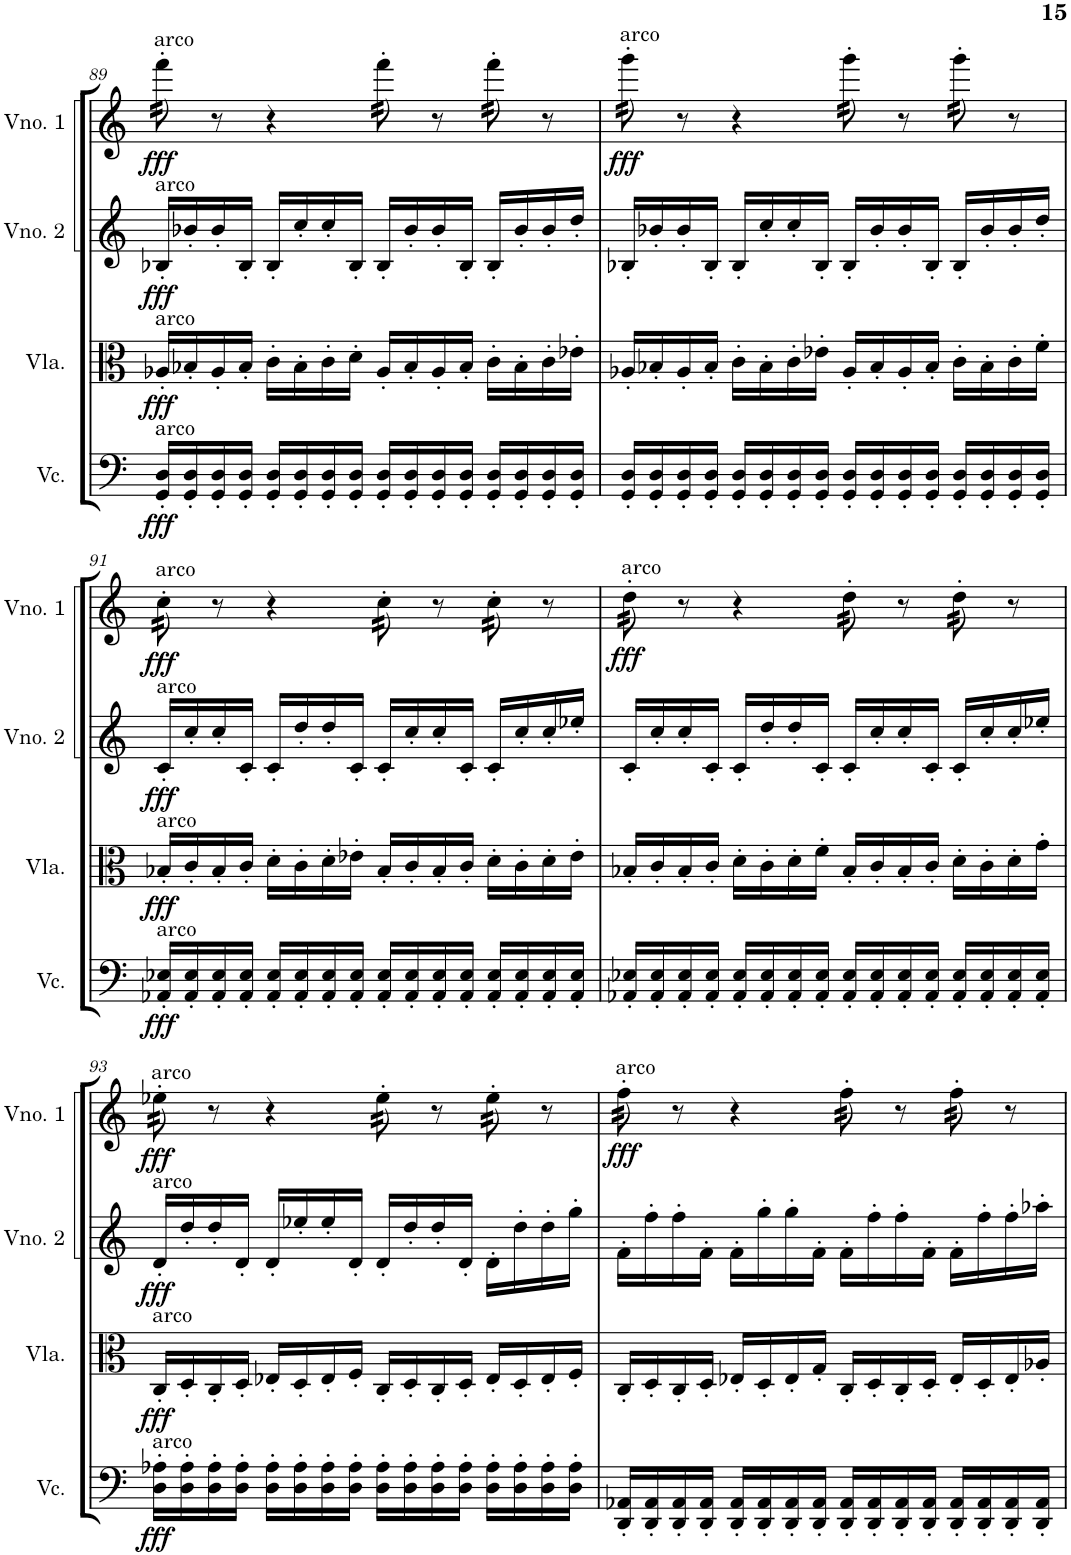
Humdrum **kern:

**kern	**dynam	**kern	**dynam	**kern	**dynam	**kern	**dynam
*part4	*part4	*part3	*part3	*part2	*part2	*part1	*part1
*staff4	*staff4	*staff3	*staff3	*staff2	*staff2	*staff1	*staff1
*I"Violoncelo	*	*I"Viola	*	*I"Violino 2	*	*I"Violino 1	*
*I'Vc.	*	*I'Vla.	*	*I'Vno. 2	*	*I'Vno. 1	*
!!LO:PB:g=z
*clefF4	*	*clefC3	*	*clefG2	*	*clefG2	*
*k[]	*	*k[]	*	*k[]	*	*k[]	*
*M4/4	*	*M4/4	*	*M4/4	*	*M4/4	*
=89	=89	=89	=89	=89	=89	=89	=89
!	!	!	!	!	!	!LO:TX:a:t=arco	!
!	!	!	!	!LO:TX:a:t=arco	!	!	!
!	!	!LO:TX:a:t=arco	!	!	!	!	!
!LO:TX:a:t=arco	!	!	!	!	!	!	!
!	!LO:DY:b	!	!LO:DY:b	!	!LO:DY:b	!	!LO:DY:b
*	*	*	*	*	*	*tremolo	*
16GG/' 16D/'LL	fff	16A-X'/LL	fff	16B-X'/LL	fff	32fff'\	fff
.	.	.	.	.	.	32fff'\	.
16GG/' 16D/'	.	16B-X'/	.	16b-X'/	.	32fff'\	.
.	.	.	.	.	.	32fff'\	.
16GG/' 16D/'	.	16A-'/	.	16b-'/	.	8r	.
16GG/' 16D/'JJ	.	16B-'/JJ	.	16B-'/JJ	.	.	.
16GG/' 16D/'LL	.	16c'\LL	.	16B-'/LL	.	4r	.
16GG/' 16D/'	.	16B-'\	.	16cc'/	.	.	.
16GG/' 16D/'	.	16c'\	.	16cc'/	.	.	.
16GG/' 16D/'JJ	.	16d'\JJ	.	16B-'/JJ	.	.	.
16GG/' 16D/'LL	.	16A-'/LL	.	16B-'/LL	.	32fff'\	.
.	.	.	.	.	.	32fff'\	.
16GG/' 16D/'	.	16B-'/	.	16b-'/	.	32fff'\	.
.	.	.	.	.	.	32fff'\	.
16GG/' 16D/'	.	16A-'/	.	16b-'/	.	8r	.
16GG/' 16D/'JJ	.	16B-'/JJ	.	16B-'/JJ	.	.	.
16GG/' 16D/'LL	.	16c'\LL	.	16B-'/LL	.	32fff'\	.
.	.	.	.	.	.	32fff'\	.
16GG/' 16D/'	.	16B-'\	.	16b-'/	.	32fff'\	.
.	.	.	.	.	.	32fff'\	.
16GG/' 16D/'	.	16c'\	.	16b-'/	.	8r	.
16GG/' 16D/'JJ	.	16e-X'\JJ	.	16dd'/JJ	.	.	.
=90	=90	=90	=90	=90	=90	=90	=90
!	!	!	!	!	!	!LO:TX:a:t=arco	!
!	!	!	!	!	!	!	!LO:DY:b
16GG/' 16D/'LL	.	16A-X'/LL	.	16B-X'/LL	.	32ggg'\	fff
.	.	.	.	.	.	32ggg'\	.
16GG/' 16D/'	.	16B-X'/	.	16b-X'/	.	32ggg'\	.
.	.	.	.	.	.	32ggg'\	.
16GG/' 16D/'	.	16A-'/	.	16b-'/	.	8r	.
16GG/' 16D/'JJ	.	16B-'/JJ	.	16B-'/JJ	.	.	.
16GG/' 16D/'LL	.	16c'\LL	.	16B-'/LL	.	4r	.
16GG/' 16D/'	.	16B-'\	.	16cc'/	.	.	.
16GG/' 16D/'	.	16c'\	.	16cc'/	.	.	.
16GG/' 16D/'JJ	.	16e-X'\JJ	.	16B-'/JJ	.	.	.
16GG/' 16D/'LL	.	16A-'/LL	.	16B-'/LL	.	32ggg'\	.
.	.	.	.	.	.	32ggg'\	.
16GG/' 16D/'	.	16B-'/	.	16b-'/	.	32ggg'\	.
.	.	.	.	.	.	32ggg'\	.
16GG/' 16D/'	.	16A-'/	.	16b-'/	.	8r	.
16GG/' 16D/'JJ	.	16B-'/JJ	.	16B-'/JJ	.	.	.
16GG/' 16D/'LL	.	16c'\LL	.	16B-'/LL	.	32ggg'\	.
.	.	.	.	.	.	32ggg'\	.
16GG/' 16D/'	.	16B-'\	.	16b-'/	.	32ggg'\	.
.	.	.	.	.	.	32ggg'\	.
16GG/' 16D/'	.	16c'\	.	16b-'/	.	8r	.
16GG/' 16D/'JJ	.	16f'\JJ	.	16dd'/JJ	.	.	.
!!LO:LB:g=z
=91	=91	=91	=91	=91	=91	=91	=91
!	!	!	!	!	!	!LO:TX:a:t=arco	!
!	!	!	!	!LO:TX:a:t=arco	!	!	!
!	!	!LO:TX:a:t=arco	!	!	!	!	!
!LO:TX:a:t=arco	!	!	!	!	!	!	!
!	!LO:DY:b	!	!LO:DY:b	!	!LO:DY:b	!	!LO:DY:b
16AA-X/' 16E-X/'LL	fff	16B-X'/LL	fff	16c'/LL	fff	32cc'\	fff
.	.	.	.	.	.	32cc'\	.
16AA-/' 16E-/'	.	16c'/	.	16cc'/	.	32cc'\	.
.	.	.	.	.	.	32cc'\	.
16AA-/' 16E-/'	.	16B-'/	.	16cc'/	.	8r	.
16AA-/' 16E-/'JJ	.	16c'/JJ	.	16c'/JJ	.	.	.
16AA-/' 16E-/'LL	.	16d'\LL	.	16c'/LL	.	4r	.
16AA-/' 16E-/'	.	16c'\	.	16dd'/	.	.	.
16AA-/' 16E-/'	.	16d'\	.	16dd'/	.	.	.
16AA-/' 16E-/'JJ	.	16e-X'\JJ	.	16c'/JJ	.	.	.
16AA-/' 16E-/'LL	.	16B-'/LL	.	16c'/LL	.	32cc'\	.
.	.	.	.	.	.	32cc'\	.
16AA-/' 16E-/'	.	16c'/	.	16cc'/	.	32cc'\	.
.	.	.	.	.	.	32cc'\	.
16AA-/' 16E-/'	.	16B-'/	.	16cc'/	.	8r	.
16AA-/' 16E-/'JJ	.	16c'/JJ	.	16c'/JJ	.	.	.
16AA-/' 16E-/'LL	.	16d'\LL	.	16c'/LL	.	32cc'\	.
.	.	.	.	.	.	32cc'\	.
16AA-/' 16E-/'	.	16c'\	.	16cc'/	.	32cc'\	.
.	.	.	.	.	.	32cc'\	.
16AA-/' 16E-/'	.	16d'\	.	16cc'/	.	8r	.
16AA-/' 16E-/'JJ	.	16e-'\JJ	.	16ee-X'/JJ	.	.	.
=92	=92	=92	=92	=92	=92	=92	=92
!	!	!	!	!	!	!LO:TX:a:t=arco	!
!	!	!	!	!	!	!	!LO:DY:b
16AA-X/' 16E-X/'LL	.	16B-X'/LL	.	16c'/LL	.	32dd'\	fff
.	.	.	.	.	.	32dd'\	.
16AA-/' 16E-/'	.	16c'/	.	16cc'/	.	32dd'\	.
.	.	.	.	.	.	32dd'\	.
16AA-/' 16E-/'	.	16B-'/	.	16cc'/	.	8r	.
16AA-/' 16E-/'JJ	.	16c'/JJ	.	16c'/JJ	.	.	.
16AA-/' 16E-/'LL	.	16d'\LL	.	16c'/LL	.	4r	.
16AA-/' 16E-/'	.	16c'\	.	16dd'/	.	.	.
16AA-/' 16E-/'	.	16d'\	.	16dd'/	.	.	.
16AA-/' 16E-/'JJ	.	16f'\JJ	.	16c'/JJ	.	.	.
16AA-/' 16E-/'LL	.	16B-'/LL	.	16c'/LL	.	32dd'\	.
.	.	.	.	.	.	32dd'\	.
16AA-/' 16E-/'	.	16c'/	.	16cc'/	.	32dd'\	.
.	.	.	.	.	.	32dd'\	.
16AA-/' 16E-/'	.	16B-'/	.	16cc'/	.	8r	.
16AA-/' 16E-/'JJ	.	16c'/JJ	.	16c'/JJ	.	.	.
16AA-/' 16E-/'LL	.	16d'\LL	.	16c'/LL	.	32dd'\	.
.	.	.	.	.	.	32dd'\	.
16AA-/' 16E-/'	.	16c'\	.	16cc'/	.	32dd'\	.
.	.	.	.	.	.	32dd'\	.
16AA-/' 16E-/'	.	16d'\	.	16cc'/	.	8r	.
16AA-/' 16E-/'JJ	.	16g'\JJ	.	16ee-X'/JJ	.	.	.
!!LO:LB:g=z
=93	=93	=93	=93	=93	=93	=93	=93
!	!	!	!	!	!	!LO:TX:a:t=arco	!
!	!	!	!	!LO:TX:a:t=arco	!	!	!
!	!	!LO:TX:a:t=arco	!	!	!	!	!
!LO:TX:a:t=arco	!	!	!	!	!	!	!
!	!LO:DY:b	!	!LO:DY:b	!	!LO:DY:b	!	!LO:DY:b
16D\' 16A-X\'LL	fff	16C'/LL	fff	16d'/LL	fff	32ee-X'\	fff
.	.	.	.	.	.	32ee-X'\	.
16D\' 16A-\'	.	16D'/	.	16dd'/	.	32ee-X'\	.
.	.	.	.	.	.	32ee-X'\	.
16D\' 16A-\'	.	16C'/	.	16dd'/	.	8r	.
16D\' 16A-\'JJ	.	16D'/JJ	.	16d'/JJ	.	.	.
16D\' 16A-\'LL	.	16E-X'/LL	.	16d'/LL	.	4r	.
16D\' 16A-\'	.	16D'/	.	16ee-X'/	.	.	.
16D\' 16A-\'	.	16E-'/	.	16ee-'/	.	.	.
16D\' 16A-\'JJ	.	16F'/JJ	.	16d'/JJ	.	.	.
16D\' 16A-\'LL	.	16C'/LL	.	16d'/LL	.	32ee-'\	.
.	.	.	.	.	.	32ee-'\	.
16D\' 16A-\'	.	16D'/	.	16dd'/	.	32ee-'\	.
.	.	.	.	.	.	32ee-'\	.
16D\' 16A-\'	.	16C'/	.	16dd'/	.	8r	.
16D\' 16A-\'JJ	.	16D'/JJ	.	16d'/JJ	.	.	.
16D\' 16A-\'LL	.	16E-'/LL	.	16d'\LL	.	32ee-'\	.
.	.	.	.	.	.	32ee-'\	.
16D\' 16A-\'	.	16D'/	.	16dd'\	.	32ee-'\	.
.	.	.	.	.	.	32ee-'\	.
16D\' 16A-\'	.	16E-'/	.	16dd'\	.	8r	.
16D\' 16A-\'JJ	.	16F'/JJ	.	16gg'\JJ	.	.	.
=94	=94	=94	=94	=94	=94	=94	=94
!	!	!	!	!	!	!LO:TX:a:t=arco	!
!	!	!	!	!	!	!	!LO:DY:b
16DD/' 16AA-X/'LL	.	16C'/LL	.	16f'\LL	.	32ff'\	fff
.	.	.	.	.	.	32ff'\	.
16DD/' 16AA-/'	.	16D'/	.	16ff'\	.	32ff'\	.
.	.	.	.	.	.	32ff'\	.
16DD/' 16AA-/'	.	16C'/	.	16ff'\	.	8r	.
16DD/' 16AA-/'JJ	.	16D'/JJ	.	16f'\JJ	.	.	.
16DD/' 16AA-/'LL	.	16E-X'/LL	.	16f'\LL	.	4r	.
16DD/' 16AA-/'	.	16D'/	.	16gg'\	.	.	.
16DD/' 16AA-/'	.	16E-'/	.	16gg'\	.	.	.
16DD/' 16AA-/'JJ	.	16G'/JJ	.	16f'\JJ	.	.	.
16DD/' 16AA-/'LL	.	16C'/LL	.	16f'\LL	.	32ff'\	.
.	.	.	.	.	.	32ff'\	.
16DD/' 16AA-/'	.	16D'/	.	16ff'\	.	32ff'\	.
.	.	.	.	.	.	32ff'\	.
16DD/' 16AA-/'	.	16C'/	.	16ff'\	.	8r	.
16DD/' 16AA-/'JJ	.	16D'/JJ	.	16f'\JJ	.	.	.
16DD/' 16AA-/'LL	.	16E-'/LL	.	16f'\LL	.	32ff'\	.
.	.	.	.	.	.	32ff'\	.
16DD/' 16AA-/'	.	16D'/	.	16ff'\	.	32ff'\	.
.	.	.	.	.	.	32ff'\	.
*	*	*	*	*	*	*Xtremolo	*
16DD/' 16AA-/'	.	16E-'/	.	16ff'\	.	8r	.
16DD/' 16AA-/'JJ	.	16A-X'/JJ	.	16aa-X'\JJ	.	.	.
=	=	=	=	=	=	=	=
*-	*-	*-	*-	*-	*-	*-	*-
